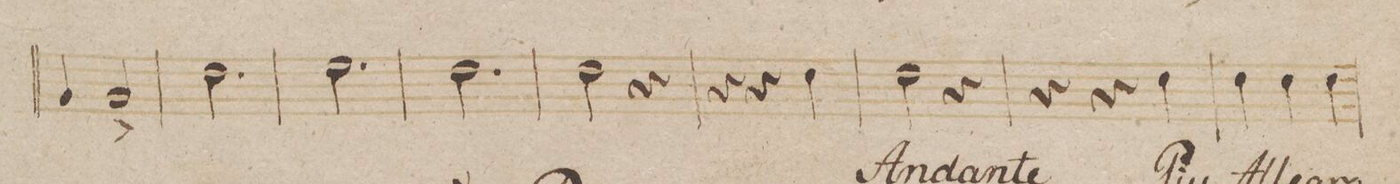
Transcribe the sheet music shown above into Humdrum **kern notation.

**kern	**dynam
*I"Clarino 1mo in B.	*
*clefG2	*
*k[b-]	*
*met(c)	*
*M3/4	*
4f/	.
2f^/	.
=48	=48
2.cc\	.
=49	=49
2.dd\	.
=50	=50
2.cc\	.
=51	=51
2cc\	.
4r	.
=52	=52
4r	.
4r	.
4cc\	.
=53	=53
2cc\	.
4r	.
=54	=54
4r	.
4r	.
4cc\	.
=55	=55
4cc\	.
4cc\	.
4cc\	.
=56	=56
*-	*-
